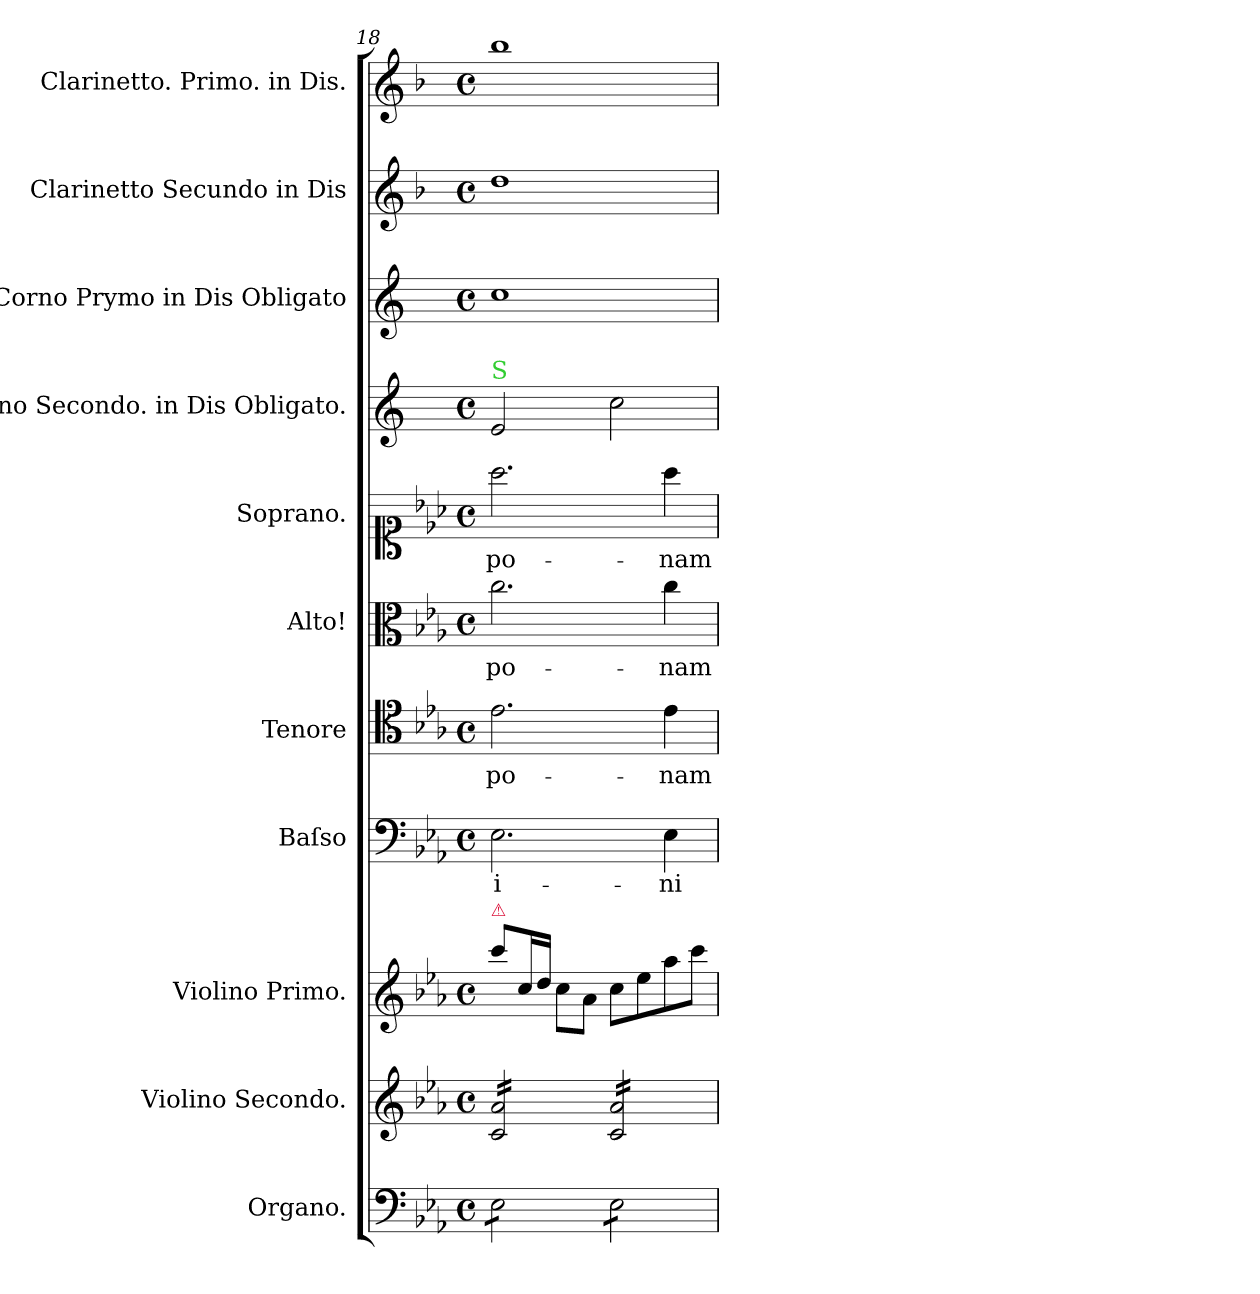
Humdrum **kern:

**kern	**kern	**kern	**kern	**text	**kern	**text	**kern	**text	**kern	**text	**kern	**kern	**kern	**kern
*part11	*part10	*part9	*part8	*part8	*part7	*part7	*part6	*part6	*part5	*part5	*part4	*part3	*part2	*part1
*staff11	*staff10	*staff9	*staff8	*staff8	*staff7	*staff7	*staff6	*staff6	*staff5	*staff5	*staff4	*staff3	*staff2	*staff1
*I"Organo.	*I"Violino Secondo.	*I"Violino Primo.	*I"Baſso	*	*I"Tenore	*	*I"Alto!	*	*I"Soprano.	*	*I"Corno Secondo. in Dis Obligato.	*I"Corno Prymo in Dis Obligato	*I"Clarinetto Secundo in Dis	*I"Clarinetto. Primo. in Dis.
*I'org	*I'vl2	*I'vl1	*I'B	*	*I'T	*	*I'A	*	*I'S	*	*I'cor2	*I'cor1	*I'Cl.	*I'Cl.
*clefF4	*clefG2	*clefG2	*clefF4	*	*clefC4	*	*clefC3	*	*clefC1	*	*clefG2	*clefG2	*clefG2	*clefG2
*	*	*	*	*	*	*	*	*	*	*	*ITrd5c9	*ITrd5c9	*ITrd1c2	*ITrd1c2
*k[b-e-a-]	*k[b-e-a-]	*k[b-e-a-]	*k[b-e-a-]	*	*k[b-e-a-]	*	*k[b-e-a-]	*	*k[b-e-a-]	*	*k[b-e-a-]	*k[b-e-a-]	*k[b-e-a-]	*k[b-e-a-]
*M4/4	*M4/4	*M4/4	*M4/4	*	*M4/4	*	*M4/4	*	*M4/4	*	*M4/4	*M4/4	*M4/4	*M4/4
*met(c)	*met(c)	*met(c)	*met(c)	*	*met(c)	*	*met(c)	*	*met(c)	*	*met(c)	*met(c)	*met(c)	*met(c)
=18	=18	=18	=18	=18	=18	=18	=18	=18	=18	=18	=18	=18	=18	=18
!	!	!	!	!	!	!	!	!	!	!	!LO:TX:a:color=limegreen:t=S	!	!	!
!	!	!LO:TX:a:color=crimson:t=⚠	!	!	!	!	!	!	!	!	!	!	!	!
*tremolo	*	*	*	*	*	*	*	*	*	*	*	*	*	*
*	*tremolo	*	*	*	*	*	*	*	*	*	*	*	*	*
8E-\L	16c/ 16a-/LL	8ccc\L	2.E-\	i-	2.e-\	po-	2.cc\	po-	2.aa-\	po-	2G/	1e-	1cc	1aa-
.	16c/ 16a-/	.	.	.	.	.	.	.	.	.	.	.	.	.
8E-\	16c/ 16a-/	16cc/L	.	.	.	.	.	.	.	.	.	.	.	.
.	16c/ 16a-/	16dd/JJ	.	.	.	.	.	.	.	.	.	.	.	.
8E-\	16c/ 16a-/	8cc\L	.	.	.	.	.	.	.	.	.	.	.	.
.	16c/ 16a-/	.	.	.	.	.	.	.	.	.	.	.	.	.
8E-\J	16c/ 16a-/	8a-\J	.	.	.	.	.	.	.	.	.	.	.	.
.	16c/ 16a-/JJ	.	.	.	.	.	.	.	.	.	.	.	.	.
8E-\L	16c/ 16a-/LL	8cc\L	.	.	.	.	.	.	.	.	2e-\	.	.	.
.	16c/ 16a-/	.	.	.	.	.	.	.	.	.	.	.	.	.
8E-\	16c/ 16a-/	8ee-\	.	.	.	.	.	.	.	.	.	.	.	.
.	16c/ 16a-/	.	.	.	.	.	.	.	.	.	.	.	.	.
8E-\	16c/ 16a-/	8aa-\	4E-\	-ni-	4e-\	-nam	4cc\	-nam	4aa-\	-nam	.	.	.	.
.	16c/ 16a-/	.	.	.	.	.	.	.	.	.	.	.	.	.
8E-\J	16c/ 16a-/	8ccc\J	.	.	.	.	.	.	.	.	.	.	.	.
*Xtremolo	*	*	*	*	*	*	*	*	*	*	*	*	*	*
.	16c/ 16a-/JJ	.	.	.	.	.	.	.	.	.	.	.	.	.
*	*Xtremolo	*	*	*	*	*	*	*	*	*	*	*	*	*
=	=	=	=	=	=	=	=	=	=	=	=	=	=	=
*-	*-	*-	*-	*-	*-	*-	*-	*-	*-	*-	*-	*-	*-	*-
